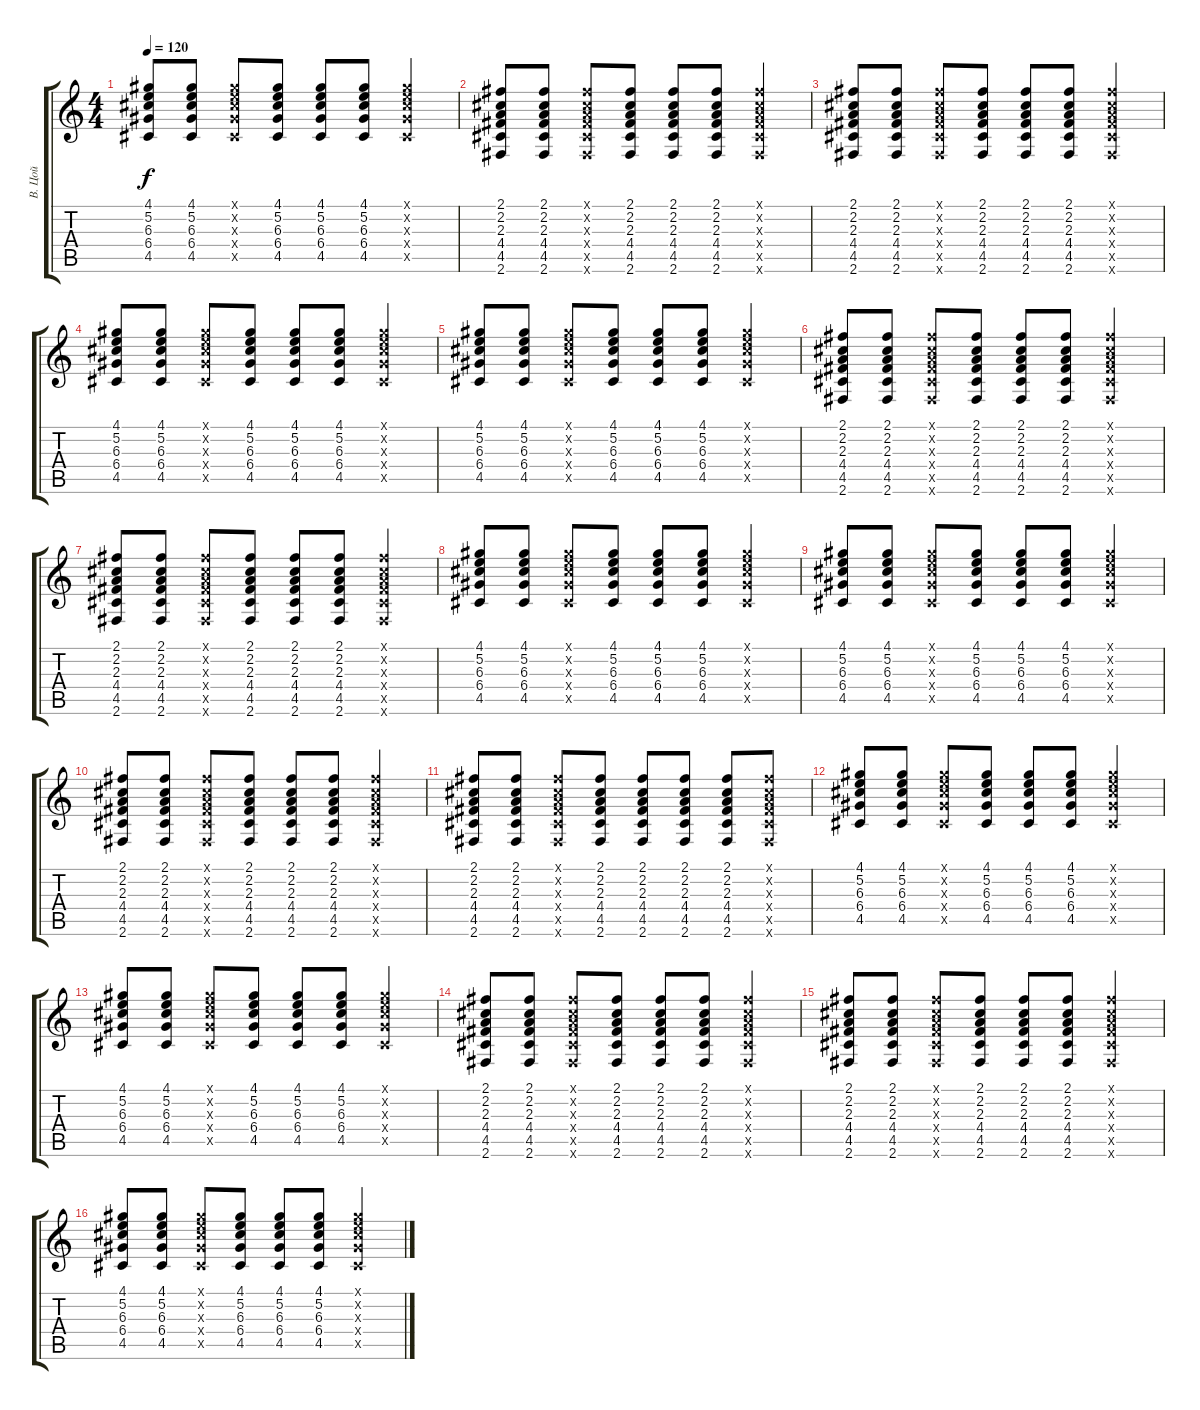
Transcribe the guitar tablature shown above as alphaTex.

\track ("В. Цой" "В. Цой") {instrument acousticguitarsteel}
\staff {score tabs}
\tuning (E4 B3 G3 D3 A2 E2) {hide}
\ts (4 4)
\tempo 120
\clef g2
\ks c
(4.1 5.2 6.3 6.4 4.5).8{dy f} (4.1 5.2 6.3 6.4 4.5).8 (4.1{x} 5.2{x} 6.3{x} 6.4{x} 4.5{x}).8 (4.1 5.2 6.3 6.4 4.5).8 (4.1 5.2 6.3 6.4 4.5).8 (4.1 5.2 6.3 6.4 4.5).8 (4.1{x} 5.2{x} 6.3{x} 6.4{x} 4.5{x}).4 |
(2.1 2.2 2.3 4.4 4.5 2.6).8 (2.1 2.2 2.3 4.4 4.5 2.6).8 (2.1{x} 2.2{x} 2.3{x} 4.4{x} 4.5{x} 2.6{x}).8 (2.1 2.2 2.3 4.4 4.5 2.6).8 (2.1 2.2 2.3 4.4 4.5 2.6).8 (2.1 2.2 2.3 4.4 4.5 2.6).8 (2.1{x} 2.2{x} 2.3{x} 4.4{x} 4.5{x} 2.6{x}).4 |
(2.1 2.2 2.3 4.4 4.5 2.6).8 (2.1 2.2 2.3 4.4 4.5 2.6).8 (2.1{x} 2.2{x} 2.3{x} 4.4{x} 4.5{x} 2.6{x}).8 (2.1 2.2 2.3 4.4 4.5 2.6).8 (2.1 2.2 2.3 4.4 4.5 2.6).8 (2.1 2.2 2.3 4.4 4.5 2.6).8 (2.1{x} 2.2{x} 2.3{x} 4.4{x} 4.5{x} 2.6{x}).4 |
(4.1 5.2 6.3 6.4 4.5).8 (4.1 5.2 6.3 6.4 4.5).8 (4.1{x} 5.2{x} 6.3{x} 6.4{x} 4.5{x}).8 (4.1 5.2 6.3 6.4 4.5).8 (4.1 5.2 6.3 6.4 4.5).8 (4.1 5.2 6.3 6.4 4.5).8 (4.1{x} 5.2{x} 6.3{x} 6.4{x} 4.5{x}).4 |
(4.1 5.2 6.3 6.4 4.5).8 (4.1 5.2 6.3 6.4 4.5).8 (4.1{x} 5.2{x} 6.3{x} 6.4{x} 4.5{x}).8 (4.1 5.2 6.3 6.4 4.5).8 (4.1 5.2 6.3 6.4 4.5).8 (4.1 5.2 6.3 6.4 4.5).8 (4.1{x} 5.2{x} 6.3{x} 6.4{x} 4.5{x}).4 |
(2.1 2.2 2.3 4.4 4.5 2.6).8 (2.1 2.2 2.3 4.4 4.5 2.6).8 (2.1{x} 2.2{x} 2.3{x} 4.4{x} 4.5{x} 2.6{x}).8 (2.1 2.2 2.3 4.4 4.5 2.6).8 (2.1 2.2 2.3 4.4 4.5 2.6).8 (2.1 2.2 2.3 4.4 4.5 2.6).8 (2.1{x} 2.2{x} 2.3{x} 4.4{x} 4.5{x} 2.6{x}).4 |
(2.1 2.2 2.3 4.4 4.5 2.6).8 (2.1 2.2 2.3 4.4 4.5 2.6).8 (2.1{x} 2.2{x} 2.3{x} 4.4{x} 4.5{x} 2.6{x}).8 (2.1 2.2 2.3 4.4 4.5 2.6).8 (2.1 2.2 2.3 4.4 4.5 2.6).8 (2.1 2.2 2.3 4.4 4.5 2.6).8 (2.1{x} 2.2{x} 2.3{x} 4.4{x} 4.5{x} 2.6{x}).4 |
(4.1 5.2 6.3 6.4 4.5).8 (4.1 5.2 6.3 6.4 4.5).8 (4.1{x} 5.2{x} 6.3{x} 6.4{x} 4.5{x}).8 (4.1 5.2 6.3 6.4 4.5).8 (4.1 5.2 6.3 6.4 4.5).8 (4.1 5.2 6.3 6.4 4.5).8 (4.1{x} 5.2{x} 6.3{x} 6.4{x} 4.5{x}).4 |
(4.1 5.2 6.3 6.4 4.5).8 (4.1 5.2 6.3 6.4 4.5).8 (4.1{x} 5.2{x} 6.3{x} 6.4{x} 4.5{x}).8 (4.1 5.2 6.3 6.4 4.5).8 (4.1 5.2 6.3 6.4 4.5).8 (4.1 5.2 6.3 6.4 4.5).8 (4.1{x} 5.2{x} 6.3{x} 6.4{x} 4.5{x}).4 |
(2.1 2.2 2.3 4.4 4.5 2.6).8 (2.1 2.2 2.3 4.4 4.5 2.6).8 (2.1{x} 2.2{x} 2.3{x} 4.4{x} 4.5{x} 2.6{x}).8 (2.1 2.2 2.3 4.4 4.5 2.6).8 (2.1 2.2 2.3 4.4 4.5 2.6).8 (2.1 2.2 2.3 4.4 4.5 2.6).8 (2.1{x} 2.2{x} 2.3{x} 4.4{x} 4.5{x} 2.6{x}).4 |
(2.1 2.2 2.3 4.4 4.5 2.6).8 (2.1 2.2 2.3 4.4 4.5 2.6).8 (2.1{x} 2.2{x} 2.3{x} 4.4{x} 4.5{x} 2.6{x}).8 (2.1 2.2 2.3 4.4 4.5 2.6).8 (2.1 2.2 2.3 4.4 4.5 2.6).8 (2.1 2.2 2.3 4.4 4.5 2.6).8 (2.1 2.2 2.3 4.4 4.5 2.6).8 (2.1{x} 2.2{x} 2.3{x} 4.4{x} 4.5{x} 2.6{x}).8 |
(4.1 5.2 6.3 6.4 4.5).8 (4.1 5.2 6.3 6.4 4.5).8 (4.1{x} 5.2{x} 6.3{x} 6.4{x} 4.5{x}).8 (4.1 5.2 6.3 6.4 4.5).8 (4.1 5.2 6.3 6.4 4.5).8 (4.1 5.2 6.3 6.4 4.5).8 (4.1{x} 5.2{x} 6.3{x} 6.4{x} 4.5{x}).4 |
(4.1 5.2 6.3 6.4 4.5).8 (4.1 5.2 6.3 6.4 4.5).8 (4.1{x} 5.2{x} 6.3{x} 6.4{x} 4.5{x}).8 (4.1 5.2 6.3 6.4 4.5).8 (4.1 5.2 6.3 6.4 4.5).8 (4.1 5.2 6.3 6.4 4.5).8 (4.1{x} 5.2{x} 6.3{x} 6.4{x} 4.5{x}).4 |
(2.1 2.2 2.3 4.4 4.5 2.6).8 (2.1 2.2 2.3 4.4 4.5 2.6).8 (2.1{x} 2.2{x} 2.3{x} 4.4{x} 4.5{x} 2.6{x}).8 (2.1 2.2 2.3 4.4 4.5 2.6).8 (2.1 2.2 2.3 4.4 4.5 2.6).8 (2.1 2.2 2.3 4.4 4.5 2.6).8 (2.1{x} 2.2{x} 2.3{x} 4.4{x} 4.5{x} 2.6{x}).4 |
(2.1 2.2 2.3 4.4 4.5 2.6).8 (2.1 2.2 2.3 4.4 4.5 2.6).8 (2.1{x} 2.2{x} 2.3{x} 4.4{x} 4.5{x} 2.6{x}).8 (2.1 2.2 2.3 4.4 4.5 2.6).8 (2.1 2.2 2.3 4.4 4.5 2.6).8 (2.1 2.2 2.3 4.4 4.5 2.6).8 (2.1{x} 2.2{x} 2.3{x} 4.4{x} 4.5{x} 2.6{x}).4 |
(4.1 5.2 6.3 6.4 4.5).8 (4.1 5.2 6.3 6.4 4.5).8 (4.1{x} 5.2{x} 6.3{x} 6.4{x} 4.5{x}).8 (4.1 5.2 6.3 6.4 4.5).8 (4.1 5.2 6.3 6.4 4.5).8 (4.1 5.2 6.3 6.4 4.5).8 (4.1{x} 5.2{x} 6.3{x} 6.4{x} 4.5{x}).4
